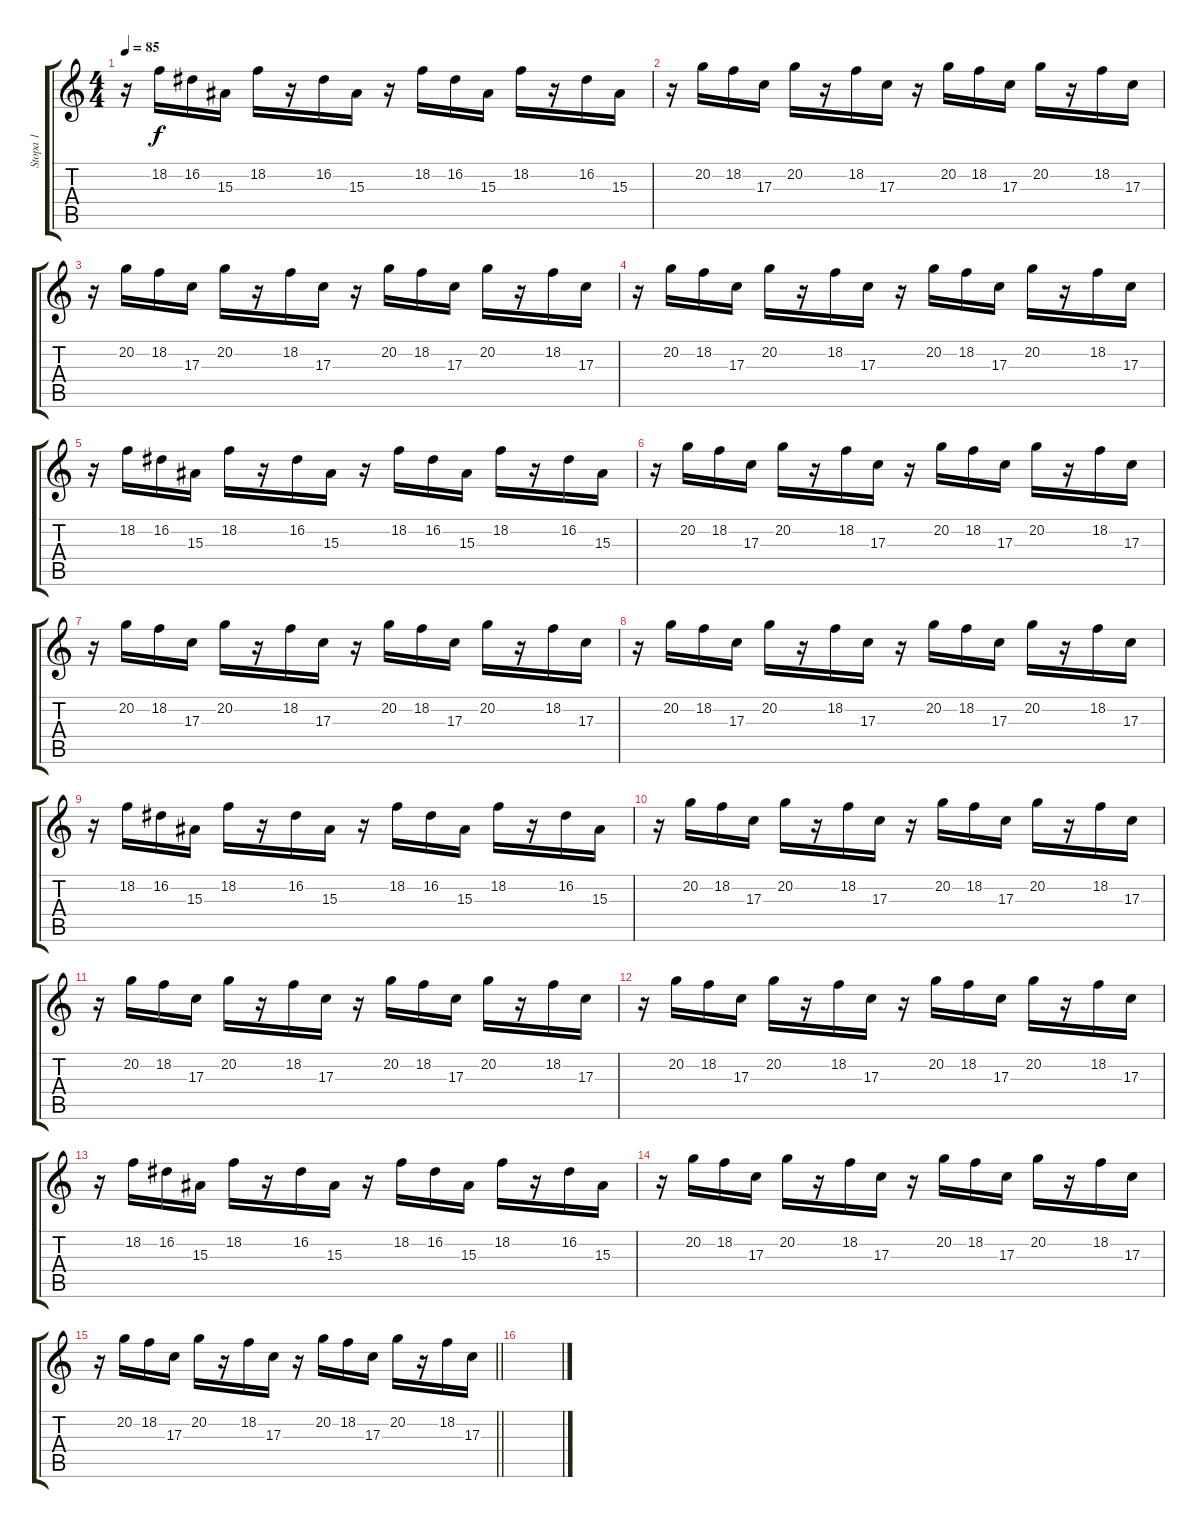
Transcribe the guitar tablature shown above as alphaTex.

\track ("Stopa 1" "Stopa 1") {instrument marimba}
\staff {score tabs}
\tuning (E4 B3 G3 D3 A2 E2) {hide}
\ts (4 4)
\tempo 85
\clef g2
\ks c
r.16{dy f} 18.2.16 16.2.16 15.3.16 18.2.16 r.16 16.2.16 15.3.16 r.16 18.2.16 16.2.16 15.3.16 18.2.16 r.16 16.2.16 15.3.16 |
r.16 20.2.16 18.2.16 17.3.16 20.2.16 r.16 18.2.16 17.3.16 r.16 20.2.16 18.2.16 17.3.16 20.2.16 r.16 18.2.16 17.3.16 |
r.16 20.2.16 18.2.16 17.3.16 20.2.16 r.16 18.2.16 17.3.16 r.16 20.2.16 18.2.16 17.3.16 20.2.16 r.16 18.2.16 17.3.16 |
r.16 20.2.16 18.2.16 17.3.16 20.2.16 r.16 18.2.16 17.3.16 r.16 20.2.16 18.2.16 17.3.16 20.2.16 r.16 18.2.16 17.3.16 |
r.16 18.2.16 16.2.16 15.3.16 18.2.16 r.16 16.2.16 15.3.16 r.16 18.2.16 16.2.16 15.3.16 18.2.16 r.16 16.2.16 15.3.16 |
r.16 20.2.16 18.2.16 17.3.16 20.2.16 r.16 18.2.16 17.3.16 r.16 20.2.16 18.2.16 17.3.16 20.2.16 r.16 18.2.16 17.3.16 |
r.16 20.2.16 18.2.16 17.3.16 20.2.16 r.16 18.2.16 17.3.16 r.16 20.2.16 18.2.16 17.3.16 20.2.16 r.16 18.2.16 17.3.16 |
r.16 20.2.16 18.2.16 17.3.16 20.2.16 r.16 18.2.16 17.3.16 r.16 20.2.16 18.2.16 17.3.16 20.2.16 r.16 18.2.16 17.3.16 |
r.16 18.2.16 16.2.16 15.3.16 18.2.16 r.16 16.2.16 15.3.16 r.16 18.2.16 16.2.16 15.3.16 18.2.16 r.16 16.2.16 15.3.16 |
r.16 20.2.16 18.2.16 17.3.16 20.2.16 r.16 18.2.16 17.3.16 r.16 20.2.16 18.2.16 17.3.16 20.2.16 r.16 18.2.16 17.3.16 |
r.16 20.2.16 18.2.16 17.3.16 20.2.16 r.16 18.2.16 17.3.16 r.16 20.2.16 18.2.16 17.3.16 20.2.16 r.16 18.2.16 17.3.16 |
r.16 20.2.16 18.2.16 17.3.16 20.2.16 r.16 18.2.16 17.3.16 r.16 20.2.16 18.2.16 17.3.16 20.2.16 r.16 18.2.16 17.3.16 |
r.16 18.2.16 16.2.16 15.3.16 18.2.16 r.16 16.2.16 15.3.16 r.16 18.2.16 16.2.16 15.3.16 18.2.16 r.16 16.2.16 15.3.16 |
r.16 20.2.16 18.2.16 17.3.16 20.2.16 r.16 18.2.16 17.3.16 r.16 20.2.16 18.2.16 17.3.16 20.2.16 r.16 18.2.16 17.3.16 |
\barLineRight lightlight
r.16 20.2.16 18.2.16 17.3.16 20.2.16 r.16 18.2.16 17.3.16 r.16 20.2.16 18.2.16 17.3.16 20.2.16 r.16 18.2.16 17.3.16 |
\section ("" "")
